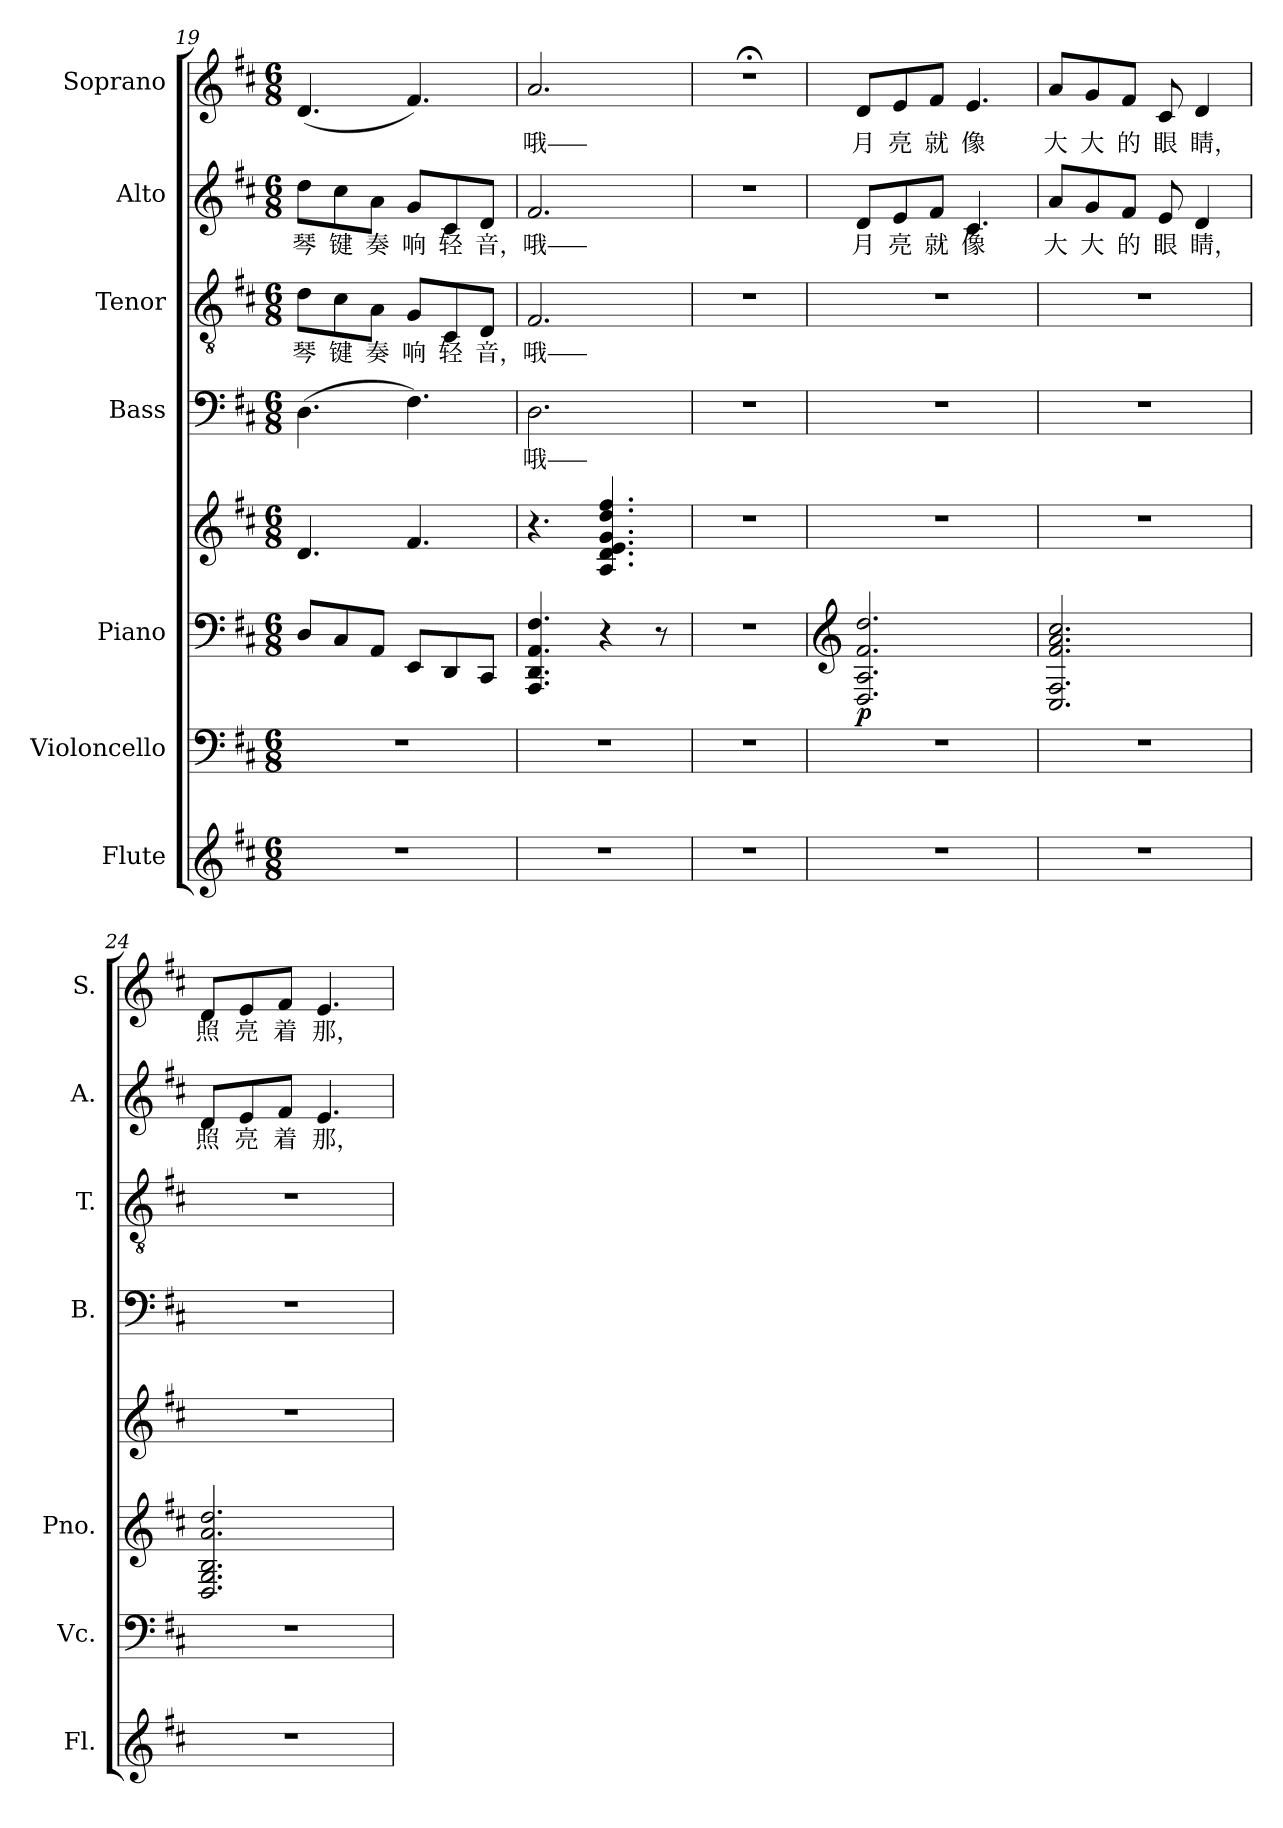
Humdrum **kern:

**kern	**kern	**kern	**kern	**dynam	**kern	**text	**kern	**text	**kern	**text	**kern	**text
*part7	*part6	*part5	*part5	*part5	*part4	*part4	*part3	*part3	*part2	*part2	*part1	*part1
*staff8	*staff7	*staff6	*staff5	*staff5/6	*staff4	*staff4	*staff3	*staff3	*staff2	*staff2	*staff1	*staff1
*I"Flute	*I"Violoncello	*I"Piano	*	*	*I"Bass	*	*I"Tenor	*	*I"Alto	*	*I"Soprano	*
*I'Fl.	*I'Vc.	*I'Pno.	*	*	*I'B.	*	*I'T.	*	*I'A.	*	*I'S.	*
*clefG2	*clefF4	*clefF4	*clefG2	*	*clefF4	*	*clefGv2	*	*clefG2	*	*clefG2	*
*k[f#c#]	*k[f#c#]	*k[f#c#]	*k[f#c#]	*	*k[f#c#]	*	*k[f#c#]	*	*k[f#c#]	*	*k[f#c#]	*
*M6/8	*M6/8	*M6/8	*M6/8	*	*M6/8	*	*M6/8	*	*M6/8	*	*M6/8	*
=19	=19	=19	=19	=19	=19	=19	=19	=19	=19	=19	=19	=19
!	!	!	!	!	!	!	!	!LO:LY:b	!	!LO:LY:b	!	!
2.r	2.r	8D/L	4.d/	.	(4.D\	.	8d\L	琴	8dd\L	琴	(4.d/	.
!	!	!	!	!	!	!	!	!LO:LY:b	!	!LO:LY:b	!	!
.	.	8C#/	.	.	.	.	8c#\	键	8cc#\	键	.	.
!	!	!	!	!	!	!	!	!LO:LY:b	!	!LO:LY:b	!	!
.	.	8AA/J	.	.	.	.	8A\J	奏	8a\J	奏	.	.
!	!	!	!	!	!	!	!	!LO:LY:b	!	!LO:LY:b	!	!
.	.	8EE/L	4.f#/	.	4.F#\)	.	8G/L	响	8g/L	响	4.f#/)	.
!	!	!	!	!	!	!	!	!LO:LY:b	!	!LO:LY:b	!	!
.	.	8DD/	.	.	.	.	8C#/	轻	8c#/	轻	.	.
!	!	!	!	!	!	!	!	!LO:LY:b	!	!LO:LY:b	!	!
.	.	8CC#/J	.	.	.	.	8D/J	音，	8d/J	音，	.	.
=20	=20	=20	=20	=20	=20	=20	=20	=20	=20	=20	=20	=20
!	!	!	!	!	!	!LO:LY:b	!	!LO:LY:b	!	!LO:LY:b	!	!LO:LY:b
2.r	2.r	4.AAA/ 4.DD/ 4.AA/ 4.F#/	4.r	.	2.D\	哦——	2.F#/	哦——	2.f#/	哦——	2.a/	哦——
.	.	4r	4.A/ 4.d/ 4.e/ 4.g/ 4.dd/ 4.ff#/	.	.	.	.	.	.	.	.	.
.	.	8r	.	.	.	.	.	.	.	.	.	.
=21	=21	=21	=21	=21	=21	=21	=21	=21	=21	=21	=21	=21
2.r	2.r	2.r	2.r	.	2.r	.	2.r	.	2.r	.	2.r;<	.
!!LO:LB:g=z
=22	=22	=22	=22	=22	=22	=22	=22	=22	=22	=22	=22	=22
*	*	*clefG2	*	*	*	*	*	*	*	*	*	*
!	!	!	!	!LO:DY:b=2	!	!	!	!	!	!LO:LY:b	!	!LO:LY:b
2.r	2.r	2.D/ 2.A/ 2.f#/ 2.dd/	2.r	p	2.r	.	2.r	.	8d/L	月	8d/L	月
!	!	!	!	!	!	!	!	!	!	!LO:LY:b	!	!LO:LY:b
.	.	.	.	.	.	.	.	.	8e/	亮	8e/	亮
!	!	!	!	!	!	!	!	!	!	!LO:LY:b	!	!LO:LY:b
.	.	.	.	.	.	.	.	.	8f#/J	就	8f#/J	就
!	!	!	!	!	!	!	!	!	!	!LO:LY:b	!	!LO:LY:b
.	.	.	.	.	.	.	.	.	4.c#/	像	4.e/	像
=23	=23	=23	=23	=23	=23	=23	=23	=23	=23	=23	=23	=23
!	!	!	!	!	!	!	!	!	!	!LO:LY:b	!	!LO:LY:b
2.r	2.r	2.C#/ 2.F#/ 2.f#/ 2.a/ 2.cc#/	2.r	.	2.r	.	2.r	.	8a/L	大	8a/L	大
!	!	!	!	!	!	!	!	!	!	!LO:LY:b	!	!LO:LY:b
.	.	.	.	.	.	.	.	.	8g/	大	8g/	大
!	!	!	!	!	!	!	!	!	!	!LO:LY:b	!	!LO:LY:b
.	.	.	.	.	.	.	.	.	8f#/J	的	8f#/J	的
!	!	!	!	!	!	!	!	!	!	!LO:LY:b	!	!LO:LY:b
.	.	.	.	.	.	.	.	.	8e/	眼	8c#/	眼
!	!	!	!	!	!	!	!	!	!	!LO:LY:b	!	!LO:LY:b
.	.	.	.	.	.	.	.	.	4d/	睛，	4d/	睛，
=24	=24	=24	=24	=24	=24	=24	=24	=24	=24	=24	=24	=24
!	!	!	!	!	!	!	!	!	!	!LO:LY:b	!	!LO:LY:b
2.r	2.r	2.D/ 2.G/ 2.B/ 2.a/ 2.dd/	2.r	.	2.r	.	2.r	.	8d/L	照	8d/L	照
!	!	!	!	!	!	!	!	!	!	!LO:LY:b	!	!LO:LY:b
.	.	.	.	.	.	.	.	.	8e/	亮	8e/	亮
!	!	!	!	!	!	!	!	!	!	!LO:LY:b	!	!LO:LY:b
.	.	.	.	.	.	.	.	.	8f#/J	着	8f#/J	着
!	!	!	!	!	!	!	!	!	!	!LO:LY:b	!	!LO:LY:b
.	.	.	.	.	.	.	.	.	4.e/	那，	4.e/	那，
=	=	=	=	=	=	=	=	=	=	=	=	=
*-	*-	*-	*-	*-	*-	*-	*-	*-	*-	*-	*-	*-
